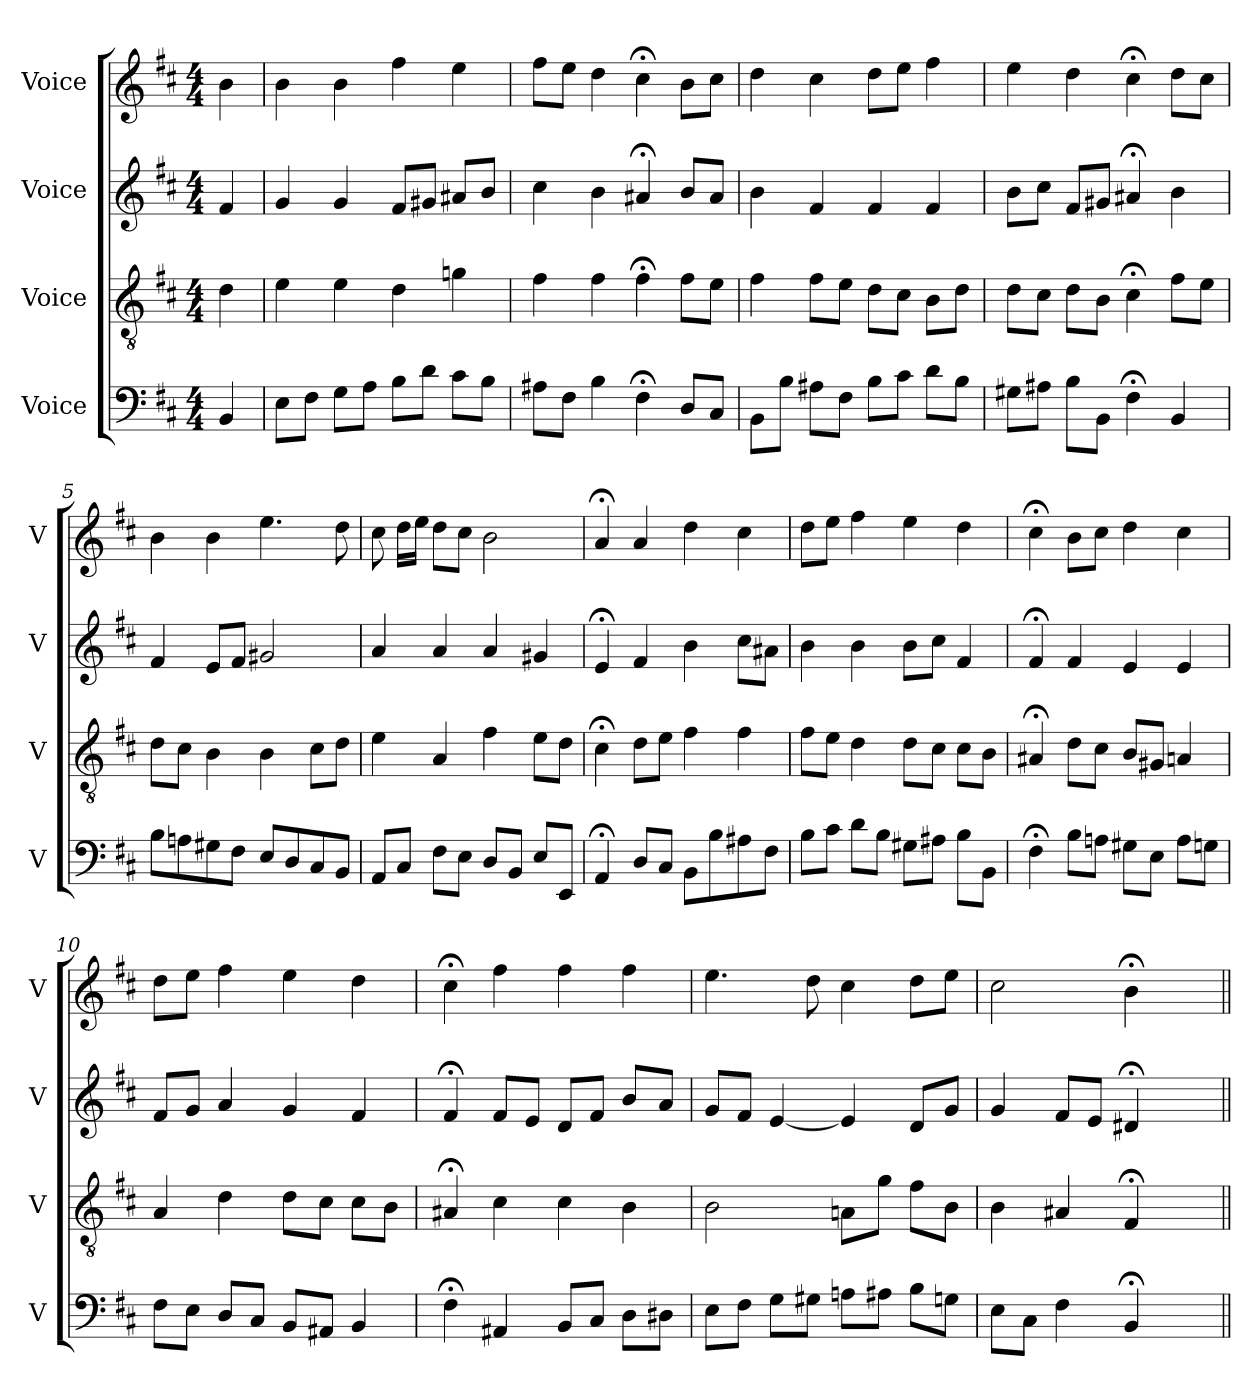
**kern	**kern	**kern	**kern
*part4	*part3	*part2	*part1
*staff4	*staff3	*staff2	*staff1
*I"Voice	*I"Voice	*I"Voice	*I"Voice
*I'V	*I'V	*I'V	*I'V
*clefF4	*clefGv2	*clefG2	*clefG2
*k[f#c#]	*k[f#c#]	*k[f#c#]	*k[f#c#]
*M4/4	*M4/4	*M4/4	*M4/4
*MM100	*MM100	*MM100	*MM100
=	=	=	=
4BB/	4d\	4f#/	4b\
=1	=1	=1	=1
8E\L	4e\	4g/	4b\
8F#\J	.	.	.
8G\L	4e\	4g/	4b\
8A\J	.	.	.
8B\L	4d\	8f#/L	4ff#\
8d\J	.	8g#X/J	.
8c#\L	4gn\	8a#X/L	4ee\
8B\J	.	8b/J	.
=2	=2	=2	=2
8A#X\L	4f#\	4cc#\	8ff#\L
8F#\J	.	.	8ee\J
4B\	4f#\	4b\	4dd\
4F#;\	4f#;\	4a#X;/	4cc#;\
8D/L	8f#\L	8b/L	8b\L
8C#/J	8e\J	8a#/J	8cc#\J
=3	=3	=3	=3
8BB\L	4f#\	4b\	4dd\
8B\J	.	.	.
8A#X\L	8f#\L	4f#/	4cc#\
8F#\J	8e\J	.	.
8B\L	8d\L	4f#/	8dd\L
8c#\J	8c#\J	.	8ee\J
8d\L	8B\L	4f#/	4ff#\
8B\J	8d\J	.	.
!!LO:LB:g=z
=4	=4	=4	=4
8G#X\L	8d\L	8b\L	4ee\
8A#X\J	8c#\J	8cc#\J	.
8B\L	8d\L	8f#/L	4dd\
8BB\J	8B\J	8g#X/J	.
4F#;\	4c#;\	4a#X;/	4cc#;\
4BB/	8f#\L	4b\	8dd\L
.	8e\J	.	8cc#\J
=5	=5	=5	=5
8B\L	8d\L	4f#/	4b\
8An\	8c#\J	.	.
8G#X\	4B\	8e/L	4b\
8F#\J	.	8f#/J	.
8E/L	4B\	2g#X/	4.ee\
8D/	.	.	.
8C#/	8c#\L	.	.
8BB/J	8d\J	.	8dd\
=6	=6	=6	=6
8AA/L	4e\	4a/	8cc#\
8C#/J	.	.	16dd\LL
.	.	.	16ee\JJ
8F#\L	4A/	4a/	8dd\L
8E\J	.	.	8cc#\J
8D/L	4f#\	4a/	2b\
8BB/J	.	.	.
8E/L	8e\L	4g#X/	.
8EE/J	8d\J	.	.
=7	=7	=7	=7
4AA;/	4c#;\	4e;/	4a;/
8D/L	8d\L	4f#/	4a/
8C#/J	8e\J	.	.
8BB\L	4f#\	4b\	4dd\
8B\	.	.	.
8A#X\	4f#\	8cc#\L	4cc#\
8F#\J	.	8a#X\J	.
!!LO:LB:g=z
=8	=8	=8	=8
8B\L	8f#\L	4b\	8dd\L
8c#\J	8e\J	.	8ee\J
8d\L	4d\	4b\	4ff#\
8B\J	.	.	.
8G#X\L	8d\L	8b\L	4ee\
8A#X\J	8c#\J	8cc#\J	.
8B\L	8c#\L	4f#/	4dd\
8BB\J	8B\J	.	.
=9	=9	=9	=9
4F#;\	4A#X;/	4f#;/	4cc#;\
8B\L	8d\L	4f#/	8b\L
8An\J	8c#\J	.	8cc#\J
8G#X\L	8B/L	4e/	4dd\
8E\J	8G#X/J	.	.
8A\L	4An/	4e/	4cc#\
8Gn\J	.	.	.
=10	=10	=10	=10
8F#\L	4A/	8f#/L	8dd\L
8E\J	.	8g/J	8ee\J
8D/L	4d\	4a/	4ff#\
8C#/J	.	.	.
8BB/L	8d\L	4g/	4ee\
8AA#X/J	8c#\J	.	.
4BB/	8c#\L	4f#/	4dd\
.	8B\J	.	.
=11	=11	=11	=11
4F#;\	4A#X;/	4f#;/	4cc#;\
4AA#X/	4c#\	8f#/L	4ff#\
.	.	8e/J	.
8BB/L	4c#\	8d/L	4ff#\
8C#/J	.	8f#/J	.
8D\L	4B\	8b/L	4ff#\
8D#X\J	.	8a/J	.
!!LO:PB:g=z
=12	=12	=12	=12
8E\L	2B\	8g/L	4.ee\
8F#\J	.	8f#/J	.
8G\L	.	[4e/	.
8G#X\J	.	.	8dd\
8An\L	8An\L	4e/]	4cc#\
8A#X\J	8g\J	.	.
8B\L	8f#\L	8d/L	8dd\L
8Gn\J	8B\J	8g/J	8ee\J
=13	=13	=13	=13
8E\L	4B\	4g/	2cc#\
8C#\J	.	.	.
4F#\	4A#X/	8f#/L	.
.	.	8e/J	.
4BB;/	4F#;/	4d#X;/	4b;\
4ryy	4ryy	4ryy	4ryy
=||	=||	=||	=||
*-	*-	*-	*-
